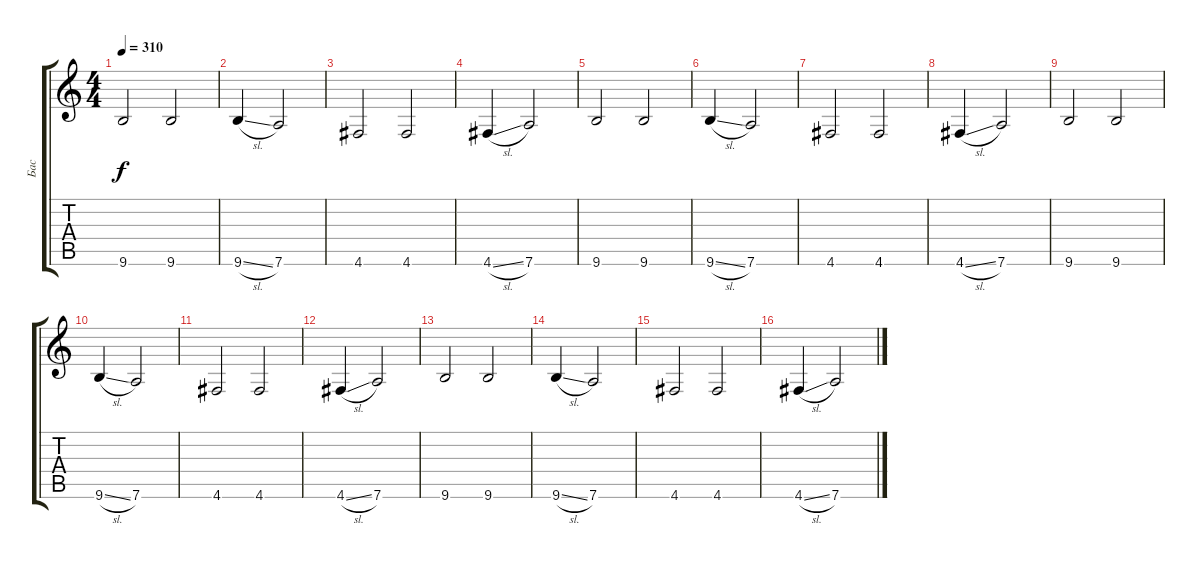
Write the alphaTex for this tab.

\track ("Бас" "Бас") {instrument electricbasspick}
\staff {score tabs}
\tuning (E4 B3 G3 D3 A2 D2) {hide}
\ts (4 4)
\tempo 310
\clef g2
\ks c
9.6.2{dy f} 9.6.2 |
9.6{sl}.4 7.6.2 |
4.6.2 4.6.2 |
4.6{sl}.4 7.6.2 |
9.6.2 9.6.2 |
9.6{sl}.4 7.6.2 |
4.6.2 4.6.2 |
4.6{sl}.4 7.6.2 |
9.6.2 9.6.2 |
9.6{sl}.4 7.6.2 |
4.6.2 4.6.2 |
4.6{sl}.4 7.6.2 |
9.6.2 9.6.2 |
9.6{sl}.4 7.6.2 |
4.6.2 4.6.2 |
4.6{sl}.4 7.6.2
